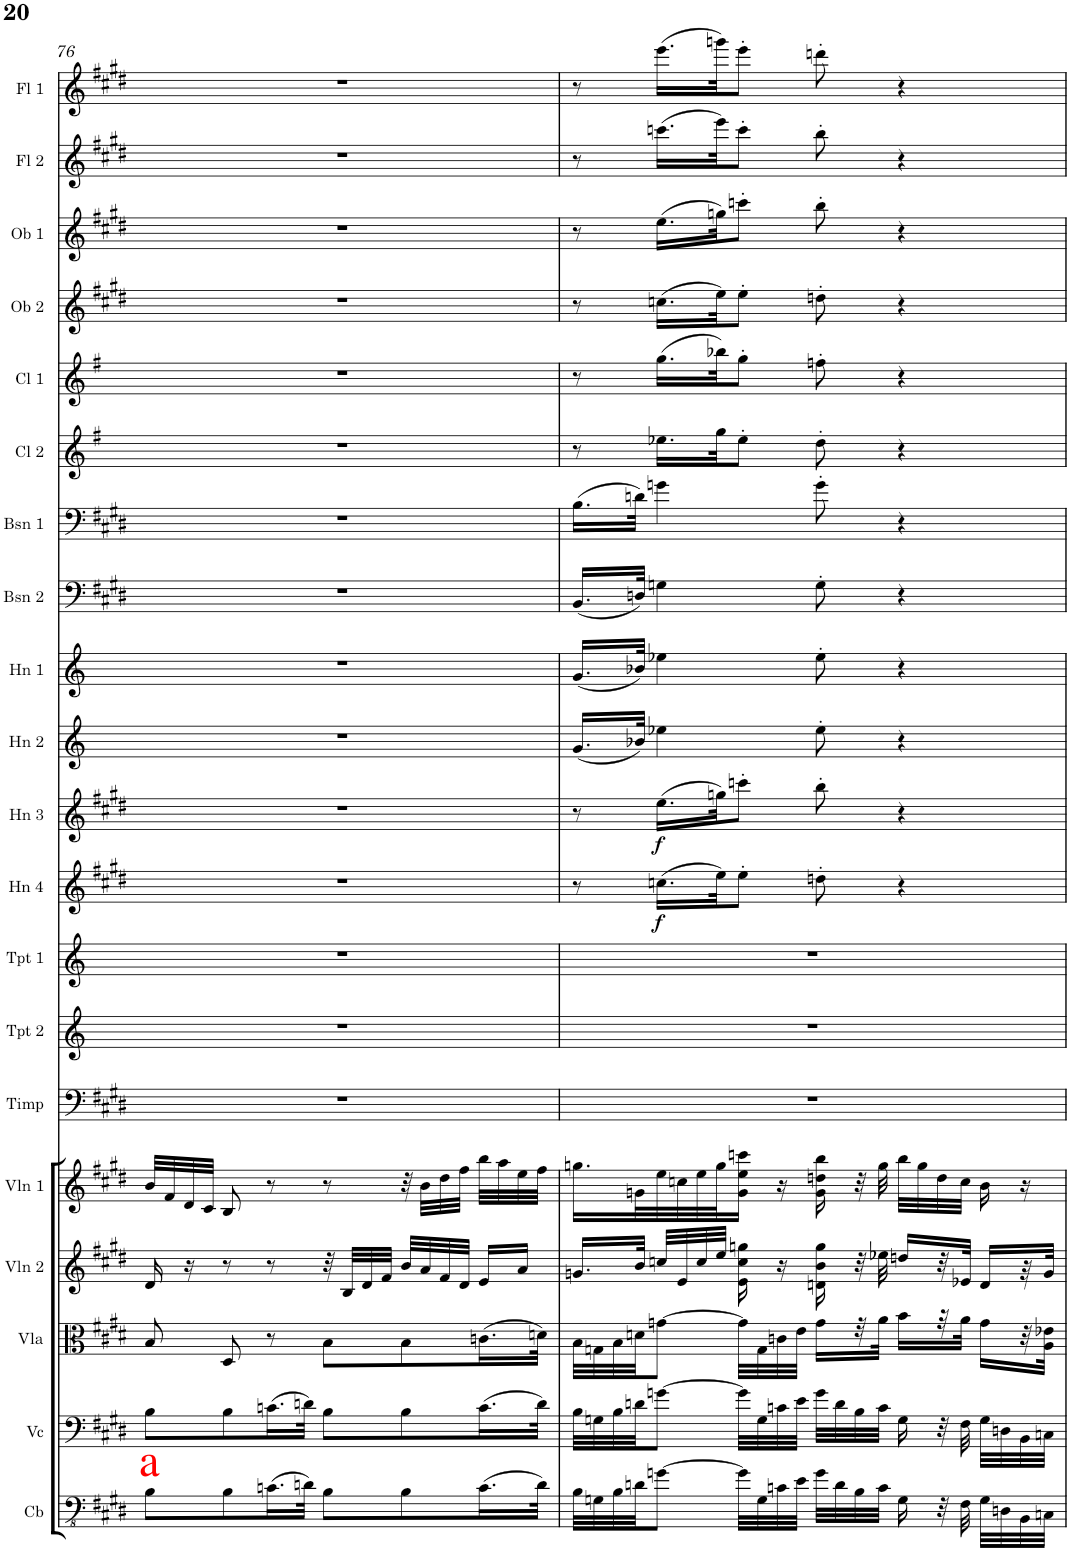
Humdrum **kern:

**kern	**kern	**text	**kern	**kern	**kern	**kern	**kern	**kern	**kern	**dynam	**kern	**dynam	**kern	**kern	**kern	**kern	**kern	**kern	**kern	**kern	**kern	**kern
*part20	*part19	*part19	*part18	*part17	*part16	*part15	*part14	*part13	*part12	*part12	*part11	*part11	*part10	*part9	*part8	*part7	*part6	*part5	*part4	*part3	*part2	*part1
*staff20	*staff19	*staff19	*staff18	*staff17	*staff16	*staff15	*staff14	*staff13	*staff12	*staff12	*staff11	*staff11	*staff10	*staff9	*staff8	*staff7	*staff6	*staff5	*staff4	*staff3	*staff2	*staff1
*I"Contrabass	*I"Violoncello	*	*I"Viola	*I"Violin 2	*I"Violin 1	*I"Timpani	*I"E Trumpet 2	*I"E Trumpet 1	*I"C Horn 4	*	*I"C Horn 3	*	*I"E Horn 2	*I"E Horn 1	*I"Bassoon 2	*I"Bassoon 1	*I"A Clarinet 2	*I"A Clarinet 1	*I"Oboe 2	*I"Oboe 1	*I"Flute 2	*I"Flute 1
*I'Cb	*I'Vc	*	*I'Vla	*I'Vln 2	*I'Vln 1	*I'Timp	*I'Tpt 2	*I'Tpt 1	*I'Hn 4	*	*I'Hn 3	*	*I'Hn 2	*I'Hn 1	*I'Bsn 2	*I'Bsn 1	*I'Cl 2	*I'Cl 1	*I'Ob 2	*I'Ob 1	*I'Fl 2	*I'Fl 1
!!LO:PB:g=z
*clefFv4	*clefF4	*	*clefC3	*clefG2	*clefG2	*clefF4	*clefG2	*clefG2	*clefG2	*	*clefG2	*	*clefG2	*clefG2	*clefF4	*clefF4	*clefG2	*clefG2	*clefG2	*clefG2	*clefG2	*clefG2
*	*	*	*	*	*	*	*Trd-2c-4	*Trd-2c-4	*Trd7c12	*	*Trd7c12	*	*Trd5c8	*Trd5c8	*	*	*Trd2c3	*Trd2c3	*	*	*	*
*k[f#c#g#d#]	*k[f#c#g#d#]	*	*k[f#c#g#d#]	*k[f#c#g#d#]	*k[f#c#g#d#]	*k[f#c#g#d#]	*k[]	*k[]	*k[f#c#g#d#]	*	*k[f#c#g#d#]	*	*k[]	*k[]	*k[f#c#g#d#]	*k[f#c#g#d#]	*k[f#]	*k[f#]	*k[f#c#g#d#]	*k[f#c#g#d#]	*k[f#c#g#d#]	*k[f#c#g#d#]
*M6/8	*M6/8	*	*M6/8	*M6/8	*M6/8	*M6/8	*M6/8	*M6/8	*M6/8	*	*M6/8	*	*M6/8	*M6/8	*M6/8	*M6/8	*M6/8	*M6/8	*M6/8	*M6/8	*M6/8	*M6/8
=76	=76	=76	=76	=76	=76	=76	=76	=76	=76	=76	=76	=76	=76	=76	=76	=76	=76	=76	=76	=76	=76	=76
!	!	!LO:LY:b:color=#FF0000	!	!	!	!	!	!	!	!	!	!	!	!	!	!	!	!	!	!	!	!
8BB\L	8B\L	a	8B/	16d#/	32b/LLL	2.r	2.r	2.r	2.r	.	2.r	.	2.r	2.r	2.r	2.r	2.r	2.r	2.r	2.r	2.r	2.r
.	.	.	.	.	32f#/	.	.	.	.	.	.	.	.	.	.	.	.	.	.	.	.	.
.	.	.	.	16r	32d#/	.	.	.	.	.	.	.	.	.	.	.	.	.	.	.	.	.
.	.	.	.	.	32c#/JJJ	.	.	.	.	.	.	.	.	.	.	.	.	.	.	.	.	.
8BB\	8B\	.	8D#/	8r	8B/	.	.	.	.	.	.	.	.	.	.	.	.	.	.	.	.	.
(16.Cn\L	(16.cn\L	.	8r	8r	8r	.	.	.	.	.	.	.	.	.	.	.	.	.	.	.	.	.
32Dn\JJk)	32dn\JJk)	.	.	.	.	.	.	.	.	.	.	.	.	.	.	.	.	.	.	.	.	.
8BB\L	8B\L	.	8B\L	32r	8r	.	.	.	.	.	.	.	.	.	.	.	.	.	.	.	.	.
.	.	.	.	32B/LLL	.	.	.	.	.	.	.	.	.	.	.	.	.	.	.	.	.	.
.	.	.	.	32d#/	.	.	.	.	.	.	.	.	.	.	.	.	.	.	.	.	.	.
.	.	.	.	32f#/JJJ	.	.	.	.	.	.	.	.	.	.	.	.	.	.	.	.	.	.
8BB\	8B\	.	8B\	32b/LLL	32r	.	.	.	.	.	.	.	.	.	.	.	.	.	.	.	.	.
.	.	.	.	32a/	32b\LLL	.	.	.	.	.	.	.	.	.	.	.	.	.	.	.	.	.
.	.	.	.	32f#/	32dd#\	.	.	.	.	.	.	.	.	.	.	.	.	.	.	.	.	.
.	.	.	.	32d#/JJJ	32ff#\JJJ	.	.	.	.	.	.	.	.	.	.	.	.	.	.	.	.	.
(16.C\L	(16.c\L	.	(16.cn\L	16e/LL	32bb\LLL	.	.	.	.	.	.	.	.	.	.	.	.	.	.	.	.	.
.	.	.	.	.	32aa\	.	.	.	.	.	.	.	.	.	.	.	.	.	.	.	.	.
.	.	.	.	16a/JJ	32ee\	.	.	.	.	.	.	.	.	.	.	.	.	.	.	.	.	.
32D\JJk)	32d\JJk)	.	32dn\JJk)	.	32ff#\JJJ	.	.	.	.	.	.	.	.	.	.	.	.	.	.	.	.	.
=77	=77	=77	=77	=77	=77	=77	=77	=77	=77	=77	=77	=77	=77	=77	=77	=77	=77	=77	=77	=77	=77	=77
32BB\LLL	32B\LLL	.	32B\LLL	16.gn/LL	16.ggn\LL	2.r	2.r	2.r	8r	.	8r	.	(16.g/LL	(16.g/LL	(16.BB/LL	(16.B\LL	8r	8r	8r	8r	8r	8r
32GGn\	32Gn\	.	32Gn\	.	.	.	.	.	.	.	.	.	.	.	.	.	.	.	.	.	.	.
32BB\	32B\	.	32B\	.	.	.	.	.	.	.	.	.	.	.	.	.	.	.	.	.	.	.
32Dn\JJ	32dn\JJ	.	32dn\JJ	32b/JJk	32gn\L	.	.	.	.	.	.	.	32b-X/JJk)	32b-X/JJk)	32Dn/JJk)	32dn\JJk)	.	.	.	.	.	.
!	!	!	!	!	!	!	!	!	!	!LO:DY:b	!	!LO:DY:b	!	!	!	!	!	!	!	!	!	!
[8Gn\J	[8gn\J	.	[8gn\J	32ccn/LLL	32ee\	.	.	.	(16.ccn\LL	f	(16.ee\LL	f	4ee-X\	4ee-X\	4Gn\	4gn\	16.ee-X\LL	(16.gg\LL	(16.ccn\LL	(16.ee\LL	(16.cccn\LL	(16.eee\LL
.	.	.	.	32e/	32ccn\	.	.	.	.	.	.	.	.	.	.	.	.	.	.	.	.	.
.	.	.	.	32cc/	32ee\	.	.	.	.	.	.	.	.	.	.	.	.	.	.	.	.	.
.	.	.	.	32ee/JJJ	32gg\J	.	.	.	32ee\JK)	.	32ggn\JK)	.	.	.	.	.	32gg\JK	32bb-X\JK)	32ee\JK)	32ggn\JK)	32eee\JK)	32gggn\JK)
32G\LLL]	32g\LLL]	.	32g\LLL]	16e\ 16cc\ 16ggn\	16g\ 16ee\ 16cccn\JJ	.	.	.	8ee'\J	.	8cccn'\J	.	.	.	.	.	8ee-'\J	8gg'\J	8ee'\J	8cccn'\J	8ccc'\J	8eee'\J
32GG\	32G\	.	32G\	.	.	.	.	.	.	.	.	.	.	.	.	.	.	.	.	.	.	.
32Cn\	32cn\	.	32cn\	16r	16r	.	.	.	.	.	.	.	.	.	.	.	.	.	.	.	.	.
32E\JJJ	32e\JJJ	.	32e\JJJ	.	.	.	.	.	.	.	.	.	.	.	.	.	.	.	.	.	.	.
32G\LLL	32g\LLL	.	16g\LL	16dn\ 16b\ 16gg\	16g\ 16ddn\ 16bb\	.	.	.	8ddn'\	.	8bb'\	.	8ee-'\	8ee-'\	8G'\	8g'\	8dd'\	8ffn'\	8ddn'\	8bb'\	8bb'\	8dddn'\
32D\	32d\	.	.	.	.	.	.	.	.	.	.	.	.	.	.	.	.	.	.	.	.	.
32BB\	32B\	.	32r	32r	32r	.	.	.	.	.	.	.	.	.	.	.	.	.	.	.	.	.
32C\JJJ	32c\JJJ	.	32a\JJJ	32ee-X\	32gg\	.	.	.	.	.	.	.	.	.	.	.	.	.	.	.	.	.
16GG\	16G\	.	16b\LL	16ddn/LL	32bb\LLL	.	.	.	4r	.	4r	.	4r	4r	4r	4r	4r	4r	4r	4r	4r	4r
.	.	.	.	.	32gg\	.	.	.	.	.	.	.	.	.	.	.	.	.	.	.	.	.
32r	32r	.	32r	32r	32dd\	.	.	.	.	.	.	.	.	.	.	.	.	.	.	.	.	.
32FF#\	32F#\	.	32a\JJJ	32e-X/JJJ	32cc\JJJ	.	.	.	.	.	.	.	.	.	.	.	.	.	.	.	.	.
32GG\LLL	32G\LLL	.	16g\LL	16d/LL	16b\	.	.	.	.	.	.	.	.	.	.	.	.	.	.	.	.	.
32DDn\	32Dn\	.	.	.	.	.	.	.	.	.	.	.	.	.	.	.	.	.	.	.	.	.
32BBB\	32BB\	.	32r	32r	16r	.	.	.	.	.	.	.	.	.	.	.	.	.	.	.	.	.
32CCn\JJJ	32Cn\JJJ	.	32A\ 32e-X\JJJ	32g/JJJ	.	.	.	.	.	.	.	.	.	.	.	.	.	.	.	.	.	.
=	=	=	=	=	=	=	=	=	=	=	=	=	=	=	=	=	=	=	=	=	=	=
*-	*-	*-	*-	*-	*-	*-	*-	*-	*-	*-	*-	*-	*-	*-	*-	*-	*-	*-	*-	*-	*-	*-
